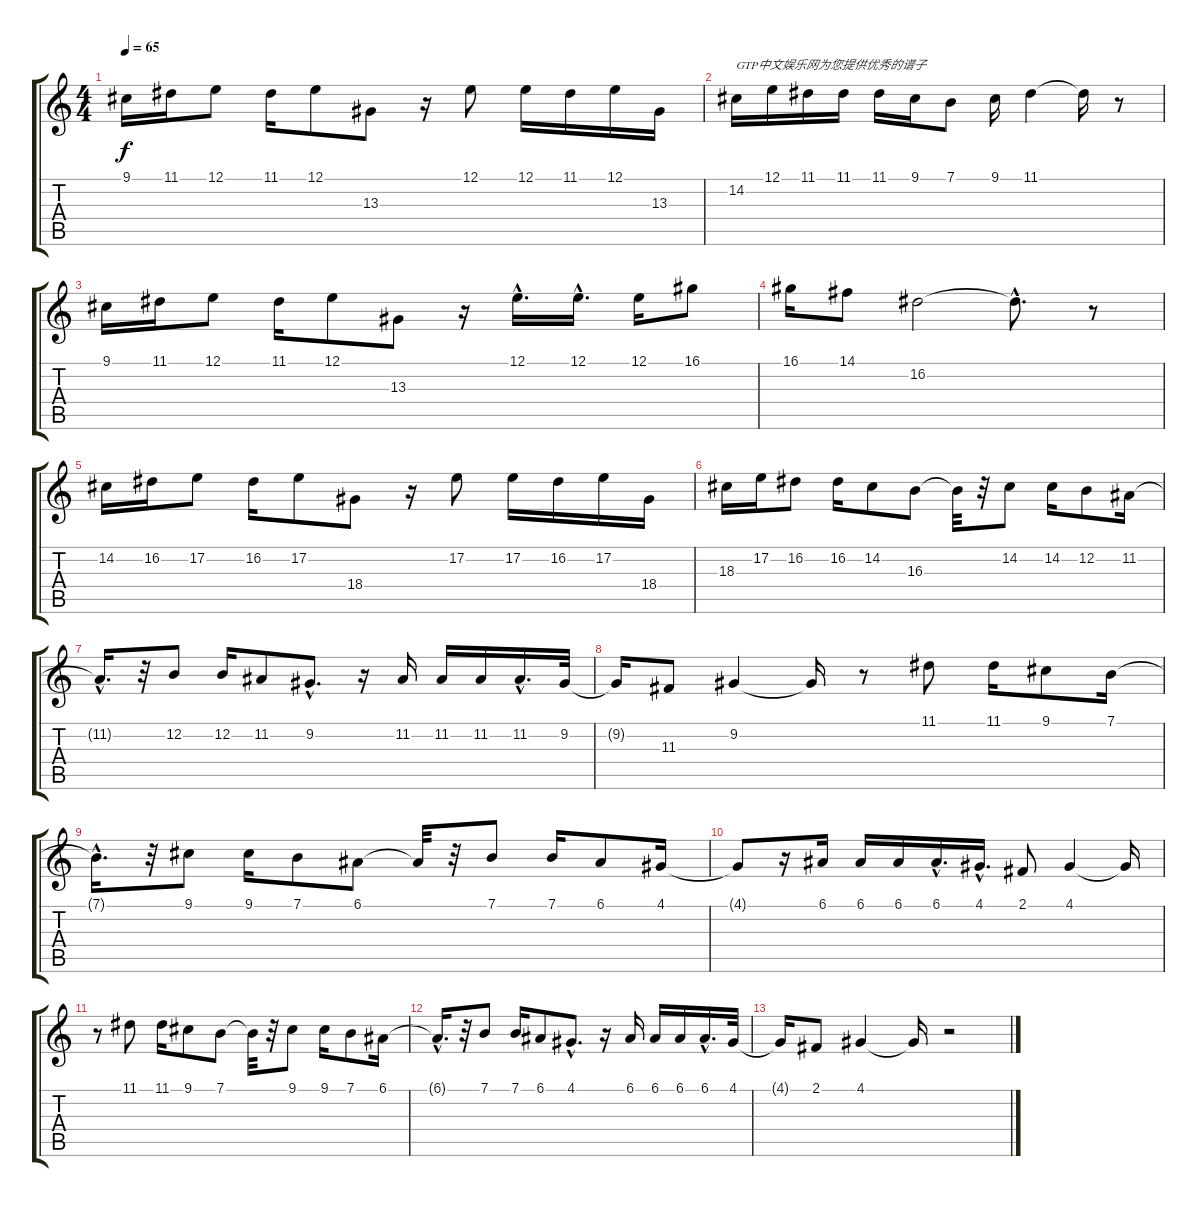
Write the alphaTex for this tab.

\track "" {instrument lead1square}
\staff {score tabs}
\tuning (E4 B3 G3 D3 A2 E2) {hide}
\ts (4 4)
\tempo 65
\clef g2
\ks c
9.1.16{dy f instrument lead1square} 11.1.16 12.1.8 11.1.16 12.1.8 13.3.8 r.16 12.1.8 12.1.16 11.1.16 12.1.16 13.3.16 |
14.2.16{txt "GTP中文娱乐网为您提供优秀的谱子"} 12.1.16 11.1.16 11.1.16 11.1.16 9.1.16 7.1.8 9.1.16 11.1.4 11.1{t}.16 r.8 |
9.1.16 11.1.16 12.1.8 11.1.16 12.1.8 13.3.8 r.16 12.1{hac}.16{d} 12.1{hac}.16{d} 12.1.16 16.1.8 |
16.1.16 14.1.8 16.2.2 16.2{hac t}.8{d} r.8 |
14.2.16 16.2.16 17.2.8 16.2.16 17.2.8 18.4.8 r.16 17.2.8 17.2.16 16.2.16 17.2.16 18.4.16 |
18.3.16 17.2.16 16.2.8 16.2.16 14.2.8 16.3.8 16.3{t}.32 r.32 14.2.8 14.2.16 12.2.8 11.2.16 |
11.2{hac t}.16{d} r.32 12.2.8 12.2.16 11.2.8 9.2{hac}.8{d} r.16 11.2.16 11.2.16 11.2.16 11.2{hac}.16{d} 9.2.32 |
9.2{t}.16 11.3.8 9.2.4 9.2{t}.16 r.8 11.1.8 11.1.16 9.1.8 7.1.16 |
7.1{hac t}.16{d} r.32 9.1.8 9.1.16 7.1.8 6.1.8 6.1{t}.32 r.32 7.1.8 7.1.16 6.1.8 4.1.16 |
4.1{t}.8 r.16 6.1.16 6.1.16 6.1.16 6.1{hac}.16{d} 4.1{hac}.16{d} 2.1.8 4.1.4 4.1{t}.16 |
r.8 11.1.8 11.1.16 9.1.8 7.1.8 7.1{t}.32 r.32 9.1.8 9.1.16 7.1.8 6.1.16 |
6.1{hac t}.16{d} r.32 7.1.8 7.1.16 6.1.8 4.1{hac}.8{d} r.16 6.1.16 6.1.16 6.1.16 6.1{hac}.16{d} 4.1.32 |
4.1{t}.16 2.1.8 4.1.4 4.1{t}.16 r.2
